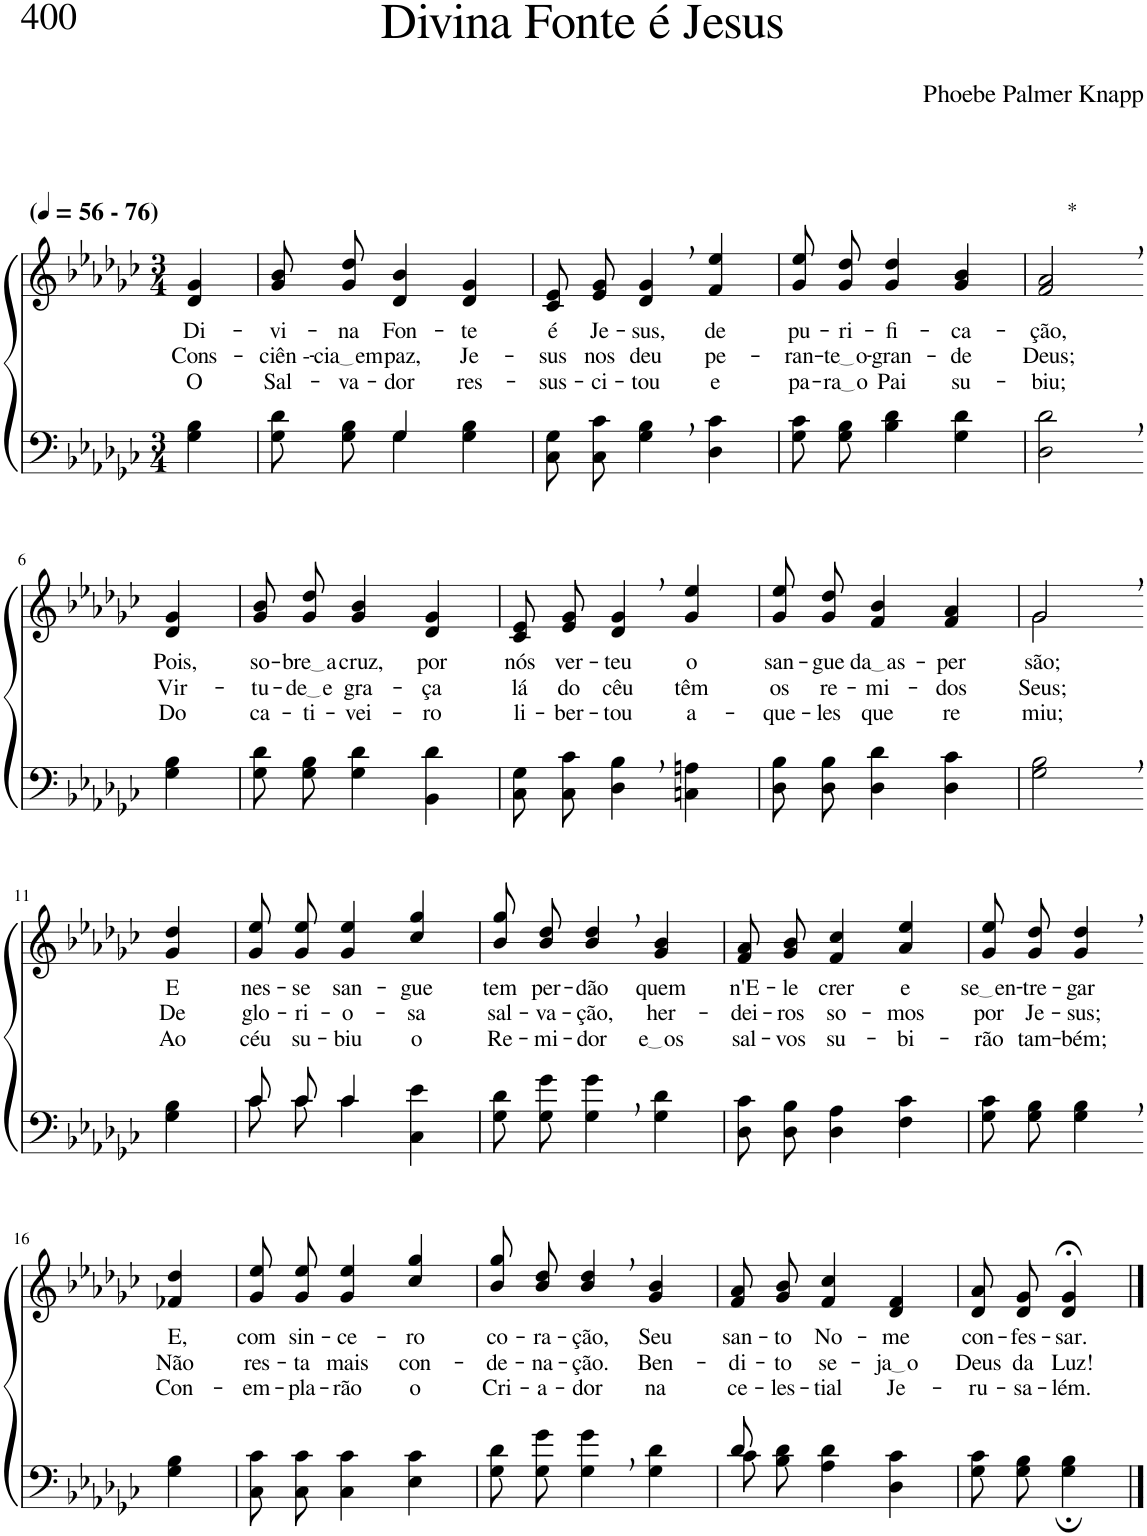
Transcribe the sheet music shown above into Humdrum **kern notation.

**kern	**kern	**text	**text	**text
*part2	*part1	*part1	*part1	*part1
*staff2	*staff1	*staff1	*staff1	*staff1
*I"Parte III e IV	*I"Parte I e II	*	*	*
*clefF4	*clefG2	*	*	*
*Trd2c3	*Trd2c3	*	*	*
*k[b-e-a-d-g-c-]	*k[b-e-a-d-g-c-]	*	*	*
*M3/4	*M3/4	*	*	*
*MM56	*MM56	*	*	*
=1	=1	=1	=1	=1
!	!LO:TX:a:B:t=(	!	!	!
!	!LO:TX:a:B:t=- 76)	!	!	!
!	!	!LO:LY:b	!LO:LY:b	!LO:LY:b
4G-\ 4B-\	4d-/ 4g-/	Di-	Cons-	O
=2	=2	=2	=2	=2
*^	*	*	*	*
!	!	!	!LO:LY:b	!LO:LY:b	!LO:LY:b
8G-\ 8d-\L	4ryy	8g-\ 8b-\L	-vi-	-ciên --	Sal-
!	!	!	!LO:LY:b	!LO:LY:b	!LO:LY:b
8G-\ 8B-\J	.	8g-\ 8dd-\J	-na	cia em	-va-
!	!	!	!LO:LY:b	!LO:LY:b	!LO:LY:b
4G-\	4G-/	4d-/ 4b-/	Fon-	paz,	-dor
!	!	!	!LO:LY:b	!LO:LY:b	!LO:LY:b
4G-\ 4B-\	4ryy	4d-/ 4g-/	-te	Je-	res-
=3	=3	=3	=3	=3	=3
!	!	!	!LO:LY:b	!LO:LY:b	!LO:LY:b
*v	*v	*	*	*	*
8C-\ 8G-\L	8c-/ 8e-/L	é	-sus	-sus-
!	!	!LO:LY:b	!LO:LY:b	!LO:LY:b
8C-\ 8c-\J	8e-/ 8g-/J	Je-	nos	-ci-
!	!	!LO:LY:b	!LO:LY:b	!LO:LY:b
4G-\, 4B-\,	4d-/, 4g-/,	-sus,	deu	-tou
!	!	!LO:LY:b	!LO:LY:b	!LO:LY:b
4D-\ 4c-\	4f/ 4ee-/	de	pe-	e
=4	=4	=4	=4	=4
!	!	!LO:LY:b	!LO:LY:b	!LO:LY:b
8G-\ 8c-\L	8g-\ 8ee-\L	pu-	-ran-	pa-
!	!	!LO:LY:b	!LO:LY:b	!LO:LY:b
8G-\ 8B-\J	8g-\ 8dd-\J	-ri-	te o	ra o
!	!	!LO:LY:b	!LO:LY:b	!LO:LY:b
4B-\ 4d-\	4g-/ 4dd-/	-fi-	-gran-	Pai
!	!	!LO:LY:b	!LO:LY:b	!LO:LY:b
4G-\ 4d-\	4g-/ 4b-/	-ca-	-de	su-
=5	=5	=5	=5	=5
!	!LO:TX:a:t=*	!	!	!
!	!	!LO:LY:b	!LO:LY:b	!LO:LY:b
2D-\, 2d-\,	2f/, 2a-/,	-ção,	Deus;	-biu;
!!LO:LB:g=z
=6-	=6-	=6-	=6-	=6-
!	!	!LO:LY:b	!LO:LY:b	!LO:LY:b
4G-\ 4B-\	4d-/ 4g-/	Pois,	Vir-	Do
=7	=7	=7	=7	=7
!	!	!LO:LY:b	!LO:LY:b	!LO:LY:b
8G-\ 8d-\L	8g-\ 8b-\L	so-	-tu-	ca-
!	!	!LO:LY:b	!LO:LY:b	!LO:LY:b
8G-\ 8B-\J	8g-\ 8dd-\J	bre a	de e	-ti-
!	!	!LO:LY:b	!LO:LY:b	!LO:LY:b
4G-\ 4d-\	4g-/ 4b-/	cruz,	gra-	-vei-
!	!	!LO:LY:b	!LO:LY:b	!LO:LY:b
4BB-\ 4d-\	4d-/ 4g-/	por	-ça	-ro
=8	=8	=8	=8	=8
!	!	!LO:LY:b	!LO:LY:b	!LO:LY:b
8C-\ 8G-\L	8c-/ 8e-/L	nós	lá	li-
!	!	!LO:LY:b	!LO:LY:b	!LO:LY:b
8C-\ 8c-\J	8e-/ 8g-/J	ver-	do	-ber-
!	!	!LO:LY:b	!LO:LY:b	!LO:LY:b
4D-\, 4B-\,	4d-/, 4g-/,	-teu	cêu	-tou
!	!	!LO:LY:b	!LO:LY:b	!LO:LY:b
4Cn\ 4An\	4g-/ 4ee-/	o	têm	a-
=9	=9	=9	=9	=9
!	!	!LO:LY:b	!LO:LY:b	!LO:LY:b
8D-\ 8B-\L	8g-\ 8ee-\L	san-	os	-que-
!	!	!LO:LY:b	!LO:LY:b	!LO:LY:b
8D-\ 8B-\J	8g-\ 8dd-\J	-gue	re-	-les
!	!	!LO:LY:b	!LO:LY:b	!LO:LY:b
4D-\ 4d-\	4f/ 4b-/	da as	-mi-	que
!	!	!LO:LY:b	!LO:LY:b	!LO:LY:b
4D-\ 4c-\	4f/ 4a-/	-per-	-dos	re-
=10	=10	=10	=10	=10
*	*^	*	*	*
!	!	!	!LO:LY:b	!LO:LY:b	!LO:LY:b
2G-\, 2B-\,	2g-,/	2g-\	-são;	Seus;	miu;
!!LO:LB:g=z
=11-	=11-	=11-	=11-	=11-	=11-
!	!	!	!LO:LY:b	!LO:LY:b	!LO:LY:b
*	*v	*v	*	*	*
4G-\ 4B-\	4g-/ 4dd-/	E	De	Ao
=12	=12	=12	=12	=12
*^	*	*	*	*
!	!	!	!LO:LY:b	!LO:LY:b	!LO:LY:b
8c-/L	8c-\L	8g-\ 8ee-\L	nes-	glo-	céu
!	!	!	!LO:LY:b	!LO:LY:b	!LO:LY:b
8c-/J	8c-\J	8g-\ 8ee-\J	-se	-ri-	su-
!	!	!	!LO:LY:b	!LO:LY:b	!LO:LY:b
4c-/	4c-\	4g-/ 4ee-/	san-	-o-	-biu
!	!	!	!LO:LY:b	!LO:LY:b	!LO:LY:b
4ryy	4C-\ 4e-\	4cc-/ 4gg-/	-gue	-sa	o
=13	=13	=13	=13	=13	=13
!	!	!	!LO:LY:b	!LO:LY:b	!LO:LY:b
*v	*v	*	*	*	*
8G-\ 8d-\L	8b-\ 8gg-\L	tem	sal-	Re-
!	!	!LO:LY:b	!LO:LY:b	!LO:LY:b
8G-\ 8g-\J	8b-\ 8dd-\J	per-	-va-	-mi-
!	!	!LO:LY:b	!LO:LY:b	!LO:LY:b
4G-\, 4g-\,	4b-/, 4dd-/,	-dão	-ção,	-dor
!	!	!LO:LY:b	!LO:LY:b	!LO:LY:b
4G-\ 4d-\	4g-/ 4b-/	quem	her-	e os
=14	=14	=14	=14	=14
!	!	!LO:LY:b	!LO:LY:b	!LO:LY:b
8D-\ 8c-\L	8f/ 8a-/L	n'E-	-dei-	sal-
!	!	!LO:LY:b	!LO:LY:b	!LO:LY:b
8D-\ 8B-\J	8g-/ 8b-/J	-le	-ros	-vos
!	!	!LO:LY:b	!LO:LY:b	!LO:LY:b
4D-\ 4A-\	4f/ 4cc-/	crer	so-	su-
!	!	!LO:LY:b	!LO:LY:b	!LO:LY:b
4F\ 4c-\	4a-/ 4ee-/	e	-mos	-bi-
=15	=15	=15	=15	=15
!	!	!LO:LY:b	!LO:LY:b	!LO:LY:b
8G-\ 8c-\L	8g-\ 8ee-\L	se en	por	-rão
!	!	!LO:LY:b	!LO:LY:b	!LO:LY:b
8G-\ 8B-\J	8g-\ 8dd-\J	-tre-	Je-	tam-
!	!	!LO:LY:b	!LO:LY:b	!LO:LY:b
4G-\, 4B-\,	4g-/, 4dd-/,	-gar	-sus;	-bém;
!!LO:LB:g=z
=16-	=16-	=16-	=16-	=16-
!	!	!LO:LY:b	!LO:LY:b	!LO:LY:b
4G-\ 4B-\	4f-X/ 4dd-/	E,	Não	Con-
=17	=17	=17	=17	=17
!	!	!LO:LY:b	!LO:LY:b	!LO:LY:b
8C-\ 8c-\L	8g-\ 8ee-\L	com	res-	-em-
!	!	!LO:LY:b	!LO:LY:b	!LO:LY:b
8C-\ 8c-\J	8g-\ 8ee-\J	sin-	-ta	-pla-
!	!	!LO:LY:b	!LO:LY:b	!LO:LY:b
4C-\ 4c-\	4g-/ 4ee-/	-ce-	mais	-rão
!	!	!LO:LY:b	!LO:LY:b	!LO:LY:b
4E-\ 4c-\	4cc-/ 4gg-/	-ro	con-	o
=18	=18	=18	=18	=18
!	!	!LO:LY:b	!LO:LY:b	!LO:LY:b
8G-\ 8d-\L	8b-\ 8gg-\L	co-	-de-	Cri-
!	!	!LO:LY:b	!LO:LY:b	!LO:LY:b
8G-\ 8g-\J	8b-\ 8dd-\J	-ra-	-na-	-a-
!	!	!LO:LY:b	!LO:LY:b	!LO:LY:b
4G-\, 4g-\,	4b-/, 4dd-/,	-ção,	-ção.	-dor
!	!	!LO:LY:b	!LO:LY:b	!LO:LY:b
4G-\ 4d-\	4g-/ 4b-/	Seu	Ben-	na
=19	=19	=19	=19	=19
*^	*	*	*	*
!	!	!	!LO:LY:b	!LO:LY:b	!LO:LY:b
8d-/	8c-\L	8f/ 8a-/L	san-	-di-	ce-
!	!	!	!LO:LY:b	!LO:LY:b	!LO:LY:b
2ryy	8B-\ 8d-\J	8g-/ 8b-/J	-to	-to	-les-
!	!	!	!LO:LY:b	!LO:LY:b	!LO:LY:b
.	4A-\ 4d-\	4f/ 4cc-/	No-	se-	-tial
!	!	!	!LO:LY:b	!LO:LY:b	!LO:LY:b
.	4D-\ 4c-\	4d-/ 4f/	-me	ja o	Je-
8ryy	.	.	.	.	.
*v	*v	*	*	*	*
=20	=20	=20	=20	=20
!	!	!LO:LY:b	!LO:LY:b	!LO:LY:b
8G-\ 8c-\L	8d-/ 8a-/L	con-	Deus	-ru-
!	!	!LO:LY:b	!LO:LY:b	!LO:LY:b
8G-\ 8B-\J	8d-/ 8g-/J	-fes-	da	-sa-
!	!	!LO:LY:b	!LO:LY:b	!LO:LY:b
4G-\; 4B-\;	4d-/;< 4g-/;<	-sar.	Luz!	-lém.
==	==	==	==	==
*-	*-	*-	*-	*-
